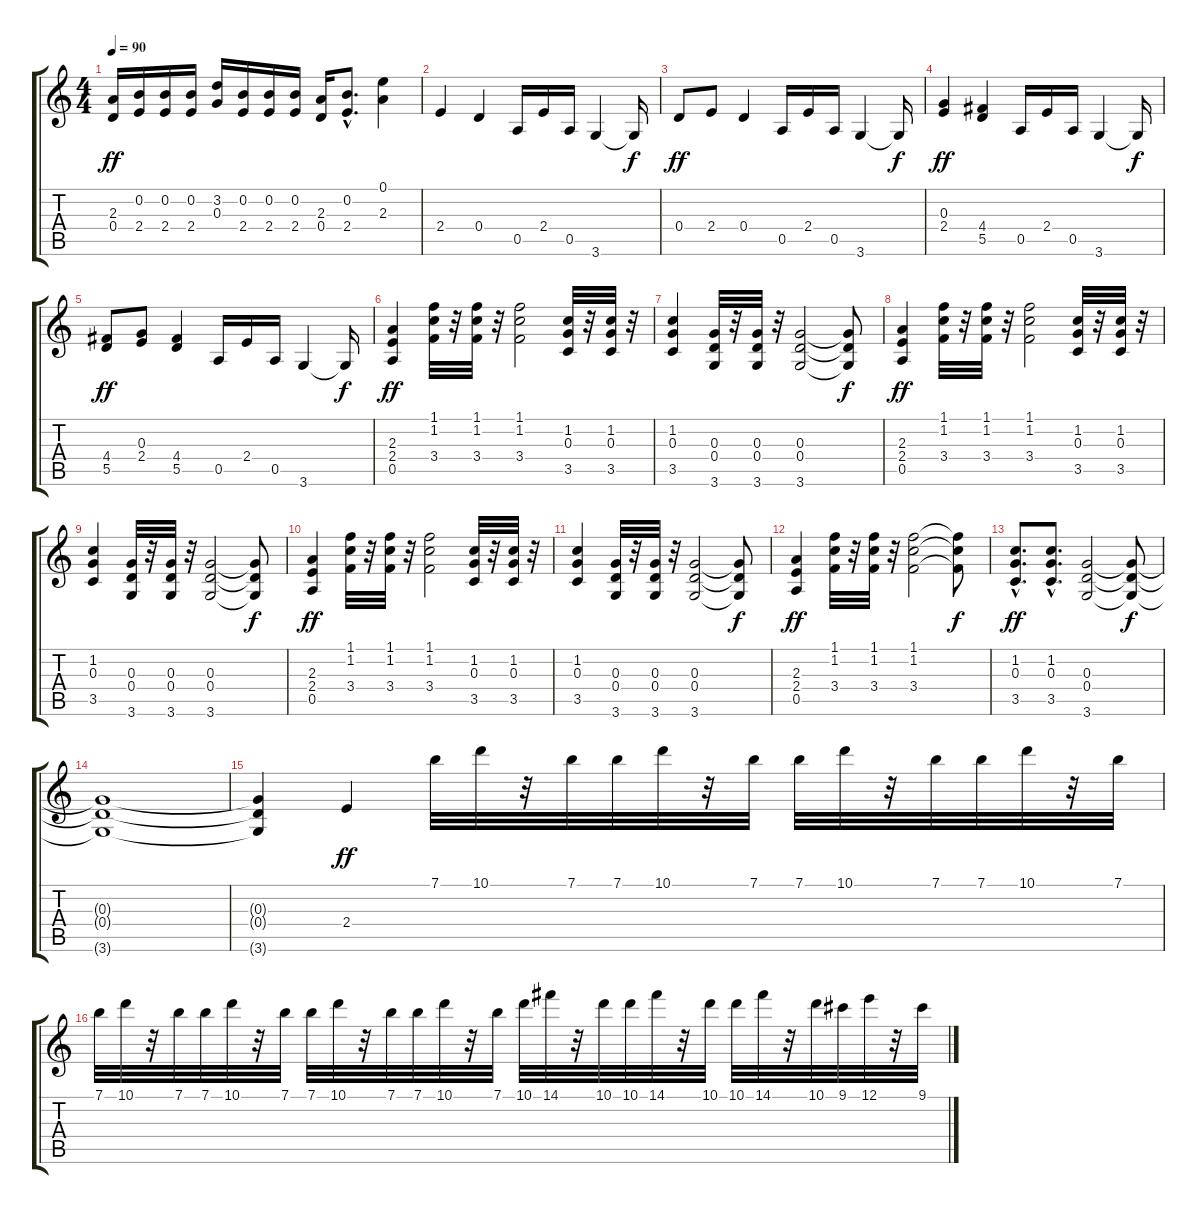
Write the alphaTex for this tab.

\track "" {instrument overdrivenguitar}
\staff {score tabs}
\tuning (E4 B3 G3 D3 A2 E2) {hide}
\ts (4 4)
\tempo 90
\clef g2
\ks c
(2.3 0.4).16{dy ff} (0.2 2.4).16 (0.2 2.4).16 (0.2 2.4).16 (3.2 0.3).16 (0.2 2.4).16 (0.2 2.4).16 (0.2 2.4).16 (2.3 0.4).16 (0.2{hac} 2.4{hac}).8{d} (0.1 2.3).4 |
2.4.4 0.4.4 0.5.16 2.4.16 0.5.16 3.6.4 3.6{t}.16{dy f} |
0.4.8{dy ff} 2.4.8 0.4.4 0.5.16 2.4.16 0.5.16 3.6.4 3.6{t}.16{dy f} |
(0.3 2.4).4{dy ff} (4.4 5.5).4 0.5.16 2.4.16 0.5.16 3.6.4 3.6{t}.16{dy f} |
(4.4 5.5).8{dy ff} (0.3 2.4).8 (4.4 5.5).4 0.5.16 2.4.16 0.5.16 3.6.4 3.6{t}.16{dy f} |
(2.3 2.4 0.5).4{dy ff} (1.1 1.2 3.4).32 r.32 (1.1 1.2 3.4).32 r.32 (1.1 1.2 3.4).2 (1.2 0.3 3.5).32 r.32 (1.2 0.3 3.5).32 r.32 |
(1.2 0.3 3.5).4 (0.3 0.4 3.6).32 r.32 (0.3 0.4 3.6).32 r.32 (0.3 0.4 3.6).2 (0.3{t} 0.4{t} 3.6{t}).8{dy f} |
(2.3 2.4 0.5).4{dy ff} (1.1 1.2 3.4).32 r.32 (1.1 1.2 3.4).32 r.32 (1.1 1.2 3.4).2 (1.2 0.3 3.5).32 r.32 (1.2 0.3 3.5).32 r.32 |
(1.2 0.3 3.5).4 (0.3 0.4 3.6).32 r.32 (0.3 0.4 3.6).32 r.32 (0.3 0.4 3.6).2 (0.3{t} 0.4{t} 3.6{t}).8{dy f} |
(2.3 2.4 0.5).4{dy ff} (1.1 1.2 3.4).32 r.32 (1.1 1.2 3.4).32 r.32 (1.1 1.2 3.4).2 (1.2 0.3 3.5).32 r.32 (1.2 0.3 3.5).32 r.32 |
(1.2 0.3 3.5).4 (0.3 0.4 3.6).32 r.32 (0.3 0.4 3.6).32 r.32 (0.3 0.4 3.6).2 (0.3{t} 0.4{t} 3.6{t}).8{dy f} |
(2.3 2.4 0.5).4{dy ff} (1.1 1.2 3.4).32 r.32 (1.1 1.2 3.4).32 r.32 (1.1 1.2 3.4).2 (1.1{t} 1.2{t} 3.4{t}).8{dy f} |
(1.2{hac} 0.3{hac} 3.5{hac}).8{d dy ff} (1.2{hac} 0.3{hac} 3.5{hac}).8{d} (0.3 0.4 3.6).2 (0.3{t} 0.4{t} 3.6{t}).8{dy f} |
(0.3{t} 0.4{t} 3.6{t}).1 |
(0.3{t} 0.4{t} 3.6{t}).4 2.4.4{dy ff} 7.1.32 10.1.32 r.32 7.1.32 7.1.32 10.1.32 r.32 7.1.32 7.1.32 10.1.32 r.32 7.1.32 7.1.32 10.1.32 r.32 7.1.32 |
7.1.32 10.1.32 r.32 7.1.32 7.1.32 10.1.32 r.32 7.1.32 7.1.32 10.1.32 r.32 7.1.32 7.1.32 10.1.32 r.32 7.1.32 10.1.32 14.1.32 r.32 10.1.32 10.1.32 14.1.32 r.32 10.1.32 10.1.32 14.1.32 r.32 10.1.32 9.1.32 12.1.32 r.32 9.1.32
